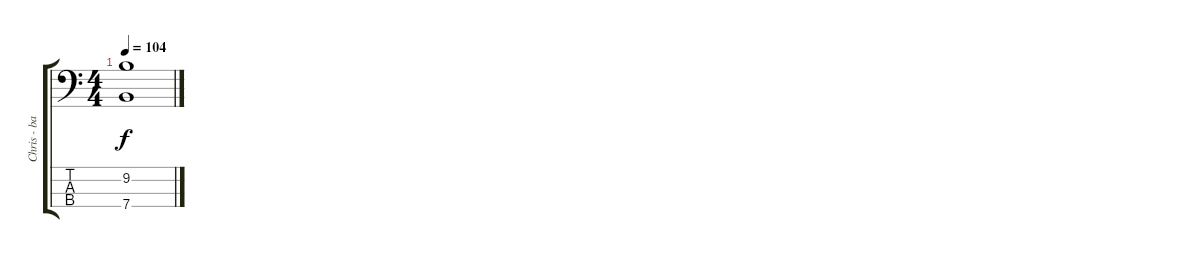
\track ("Chris - bass" "Chris - ba") {instrument electricbassfinger}
\staff {score tabs}
\tuning (G2 D2 A1 E1) {hide}
\ts (4 4)
\tempo 104
\clef f4
\ks c
(9.2 7.4).1{dy f}
